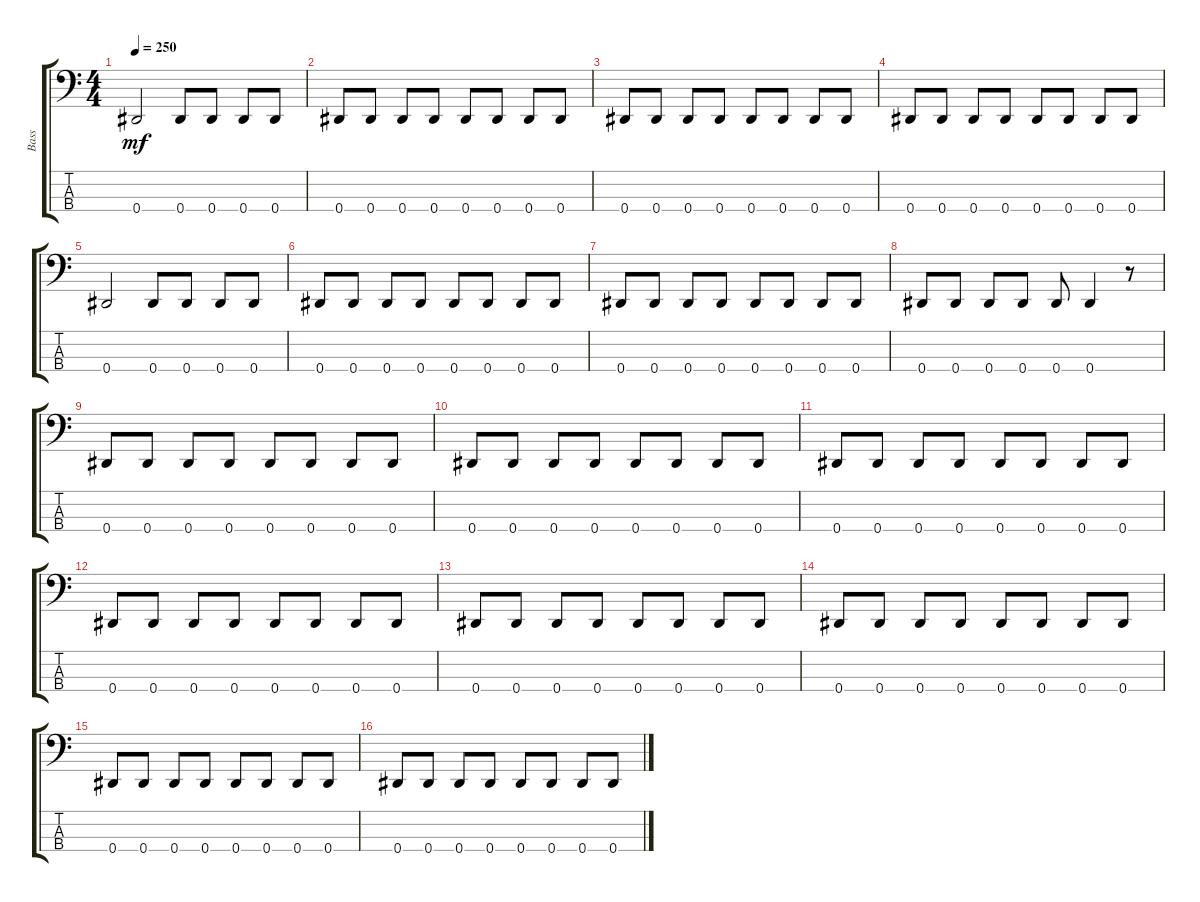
\track ("Bass" "Bass") {instrument electricbassfinger}
\staff {score tabs}
\tuning (Gb2 Db2 Ab1 Eb1) {hide}
\ts (4 4)
\tempo 250
\clef f4
\ks c
0.4.2{dy mf} 0.4.8 0.4.8 0.4.8 0.4.8 |
0.4.8 0.4.8 0.4.8 0.4.8 0.4.8 0.4.8 0.4.8 0.4.8 |
0.4.8 0.4.8 0.4.8 0.4.8 0.4.8 0.4.8 0.4.8 0.4.8 |
0.4.8 0.4.8 0.4.8 0.4.8 0.4.8 0.4.8 0.4.8 0.4.8 |
0.4.2 0.4.8 0.4.8 0.4.8 0.4.8 |
0.4.8 0.4.8 0.4.8 0.4.8 0.4.8 0.4.8 0.4.8 0.4.8 |
0.4.8 0.4.8 0.4.8 0.4.8 0.4.8 0.4.8 0.4.8 0.4.8 |
0.4.8 0.4.8 0.4.8 0.4.8 0.4.8 0.4.4 r.8 |
0.4.8 0.4.8 0.4.8 0.4.8 0.4.8 0.4.8 0.4.8 0.4.8 |
0.4.8 0.4.8 0.4.8 0.4.8 0.4.8 0.4.8 0.4.8 0.4.8 |
0.4.8 0.4.8 0.4.8 0.4.8 0.4.8 0.4.8 0.4.8 0.4.8 |
0.4.8 0.4.8 0.4.8 0.4.8 0.4.8 0.4.8 0.4.8 0.4.8 |
0.4.8 0.4.8 0.4.8 0.4.8 0.4.8 0.4.8 0.4.8 0.4.8 |
0.4.8 0.4.8 0.4.8 0.4.8 0.4.8 0.4.8 0.4.8 0.4.8 |
0.4.8 0.4.8 0.4.8 0.4.8 0.4.8 0.4.8 0.4.8 0.4.8 |
0.4.8 0.4.8 0.4.8 0.4.8 0.4.8 0.4.8 0.4.8 0.4.8
